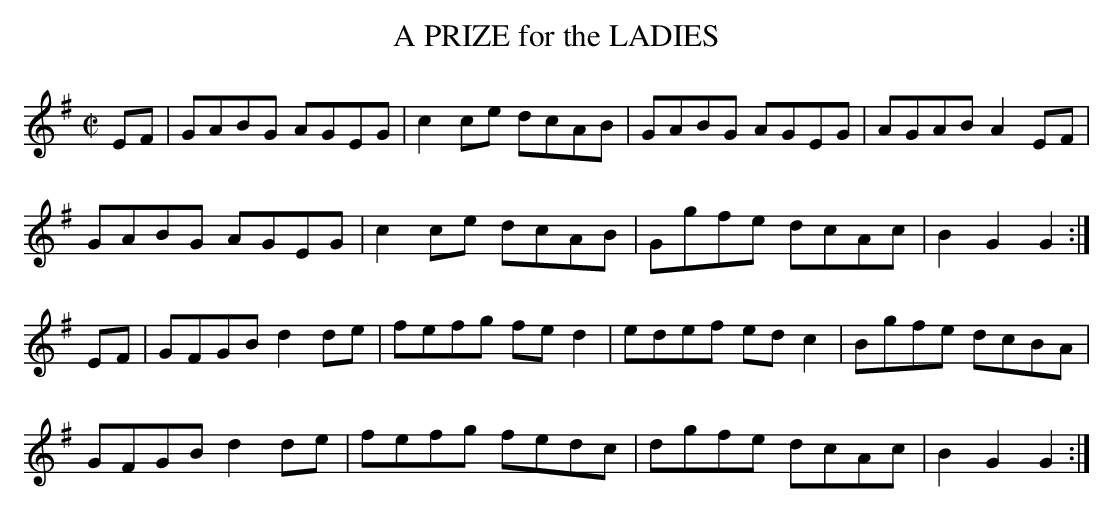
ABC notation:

X:1
T:PRIZE for the LADIES, A
M:C|
L:1/8
K:G
EF|GABG AGEG|c2ce dcAB|GABG AGEG|AGAB A2 EF|
GABG AGEG|c2ce dcAB|Ggfe dcAc|B2G2G2:|
EF|GFGB d2de|fefg fe d2|edef ed c2|Bgfe dcBA|
GFGB d2de|fefg fedc|dgfe dcAc|B2G2G2:|
